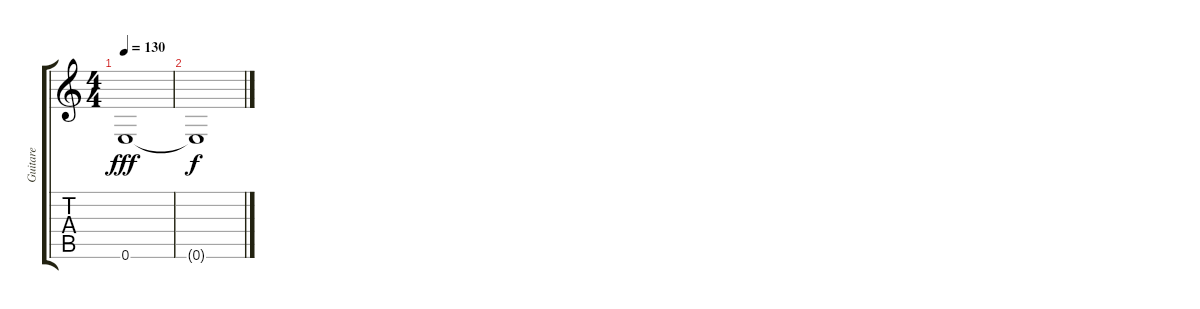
\track ("Guitare" "Guitare") {instrument distortionguitar}
\staff {score tabs}
\tuning (E4 B3 G3 D3 A2 E2) {hide}
\ts (4 4)
\tempo 130
\clef g2
\ks c
0.6.1{dy fff} |
0.6{t}.1{dy f}
